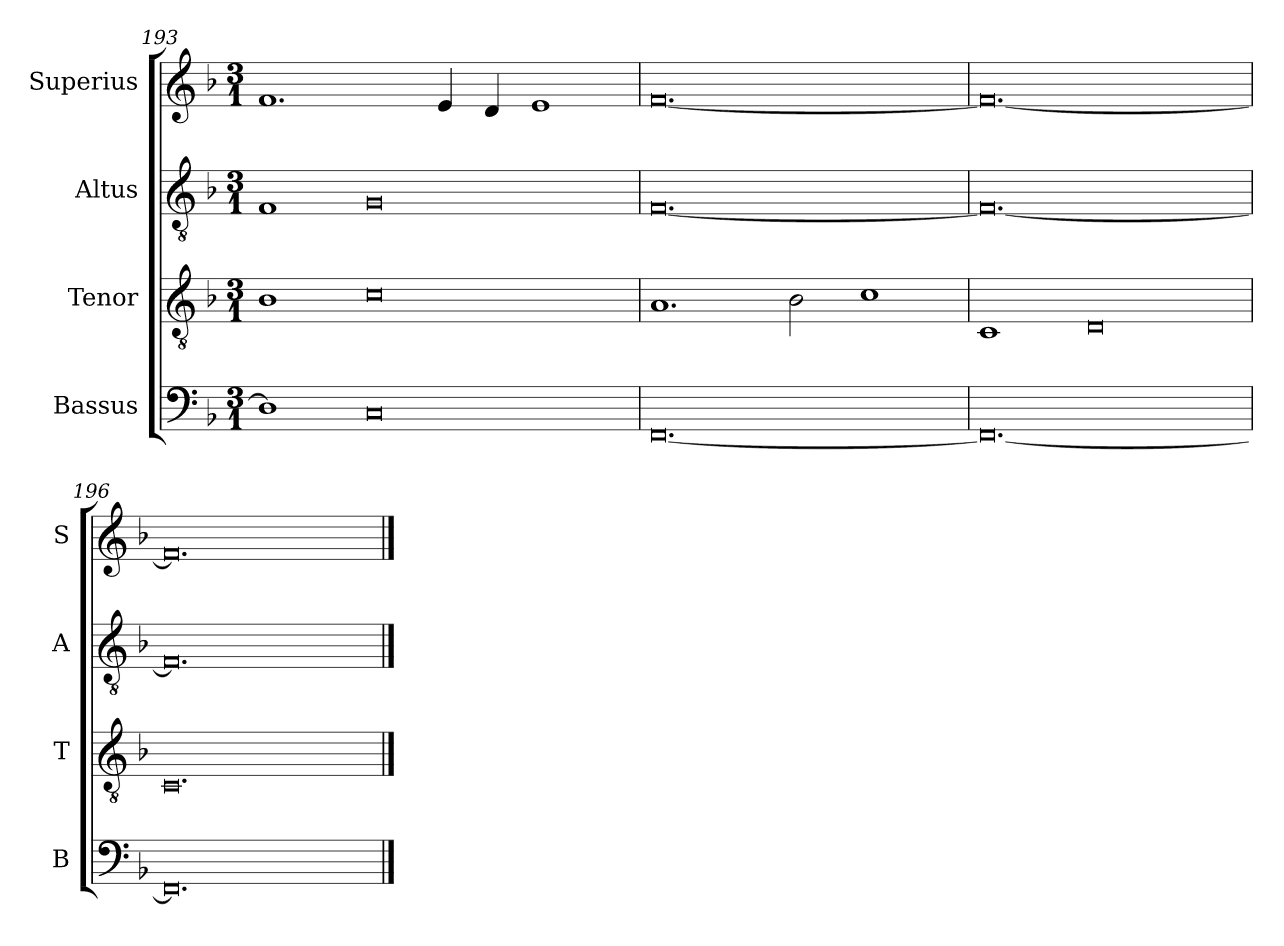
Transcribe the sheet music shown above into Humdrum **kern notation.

**kern	**kern	**kern	**kern
*part4	*part3	*part2	*part1
*staff4	*staff3	*staff2	*staff1
*I"Bassus	*I"Tenor	*I"Altus	*I"Superius
*I'B	*I'T	*I'A	*I'S
*clefF4	*clefGv2	*clefGv2	*clefG2
*k[b-]	*k[b-]	*k[b-]	*k[b-]
*M3/1	*M3/1	*M3/1	*M3/1
=193	=193	=193	=193
1D]	1B-	1F	1.f
0C	0c	0G	.
.	.	.	4e/
.	.	.	4d/
.	.	.	1e
=194	=194	=194	=194
[0.FF	1.A	[0.F	[0.f
.	2B-\	.	.
.	1c	.	.
=195	=195	=195	=195
0.FF_	1C	0.F_	0.f_
.	0D	.	.
=196	=196	=196	=196
0.FF]	0.C	0.F]	0.f]
==	==	==	==
*-	*-	*-	*-
